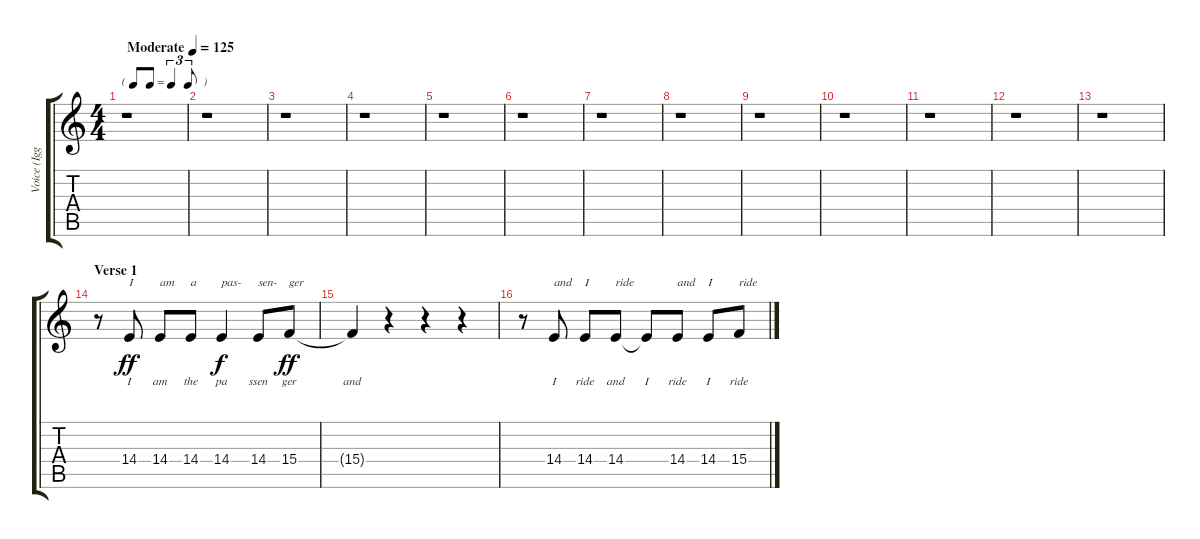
\track ("Voice (Iggy)" "Voice (Igg") {instrument steeldrums}
\staff {score tabs}
\tuning (E4 B3 G3 D3 A2 E2) {hide}
\ts (4 4)
\tf triplet8th
\tempo (125 "Moderate")
\clef g2
\ks c
r.1{dy ff instrument steeldrums} |
r.1 |
r.1 |
r.1 |
r.1 |
r.1 |
r.1 |
r.1 |
r.1 |
r.1 |
r.1 |
r.1 |
r.1 |
\section ("" "Verse 1")
r.8 14.4.8{txt "I" lyrics (0 "I") lyrics (1 "") lyrics (2 "") lyrics (3 "") lyrics (4 "")} 14.4.8{txt "am" lyrics (0 "am") lyrics (1 "") lyrics (2 "") lyrics (3 "") lyrics (4 "")} 14.4.8{txt "a" lyrics (0 "the") lyrics (1 "") lyrics (2 "") lyrics (3 "") lyrics (4 "")} 14.4.4{txt "pas-" lyrics (0 "pa") lyrics (1 "") lyrics (2 "") lyrics (3 "") lyrics (4 "") dy f} 14.4.8{txt "sen-" lyrics (0 "ssen") lyrics (1 "") lyrics (2 "") lyrics (3 "") lyrics (4 "")} 15.4.8{txt "ger" lyrics (0 "ger") lyrics (1 "") lyrics (2 "") lyrics (3 "") lyrics (4 "") dy ff} |
15.4{t}.4{lyrics (0 "and") lyrics (1 "") lyrics (2 "") lyrics (3 "") lyrics (4 "")} r.4 r.4 r.4 |
r.8 14.4.8{txt "and" lyrics (0 "I") lyrics (1 "") lyrics (2 "") lyrics (3 "") lyrics (4 "")} 14.4.8{txt "I" lyrics (0 "ride") lyrics (1 "") lyrics (2 "") lyrics (3 "") lyrics (4 "")} 14.4.8{txt "ride" lyrics (0 "and") lyrics (1 "") lyrics (2 "") lyrics (3 "") lyrics (4 "")} 14.4{t}.8{lyrics (0 "I") lyrics (1 "") lyrics (2 "") lyrics (3 "") lyrics (4 "")} 14.4.8{txt "and" lyrics (0 "ride") lyrics (1 "") lyrics (2 "") lyrics (3 "") lyrics (4 "")} 14.4.8{txt "I" lyrics (0 "I") lyrics (1 "") lyrics (2 "") lyrics (3 "") lyrics (4 "")} 15.4.8{txt "ride" lyrics (0 "ride") lyrics (1 "") lyrics (2 "") lyrics (3 "") lyrics (4 "")}
